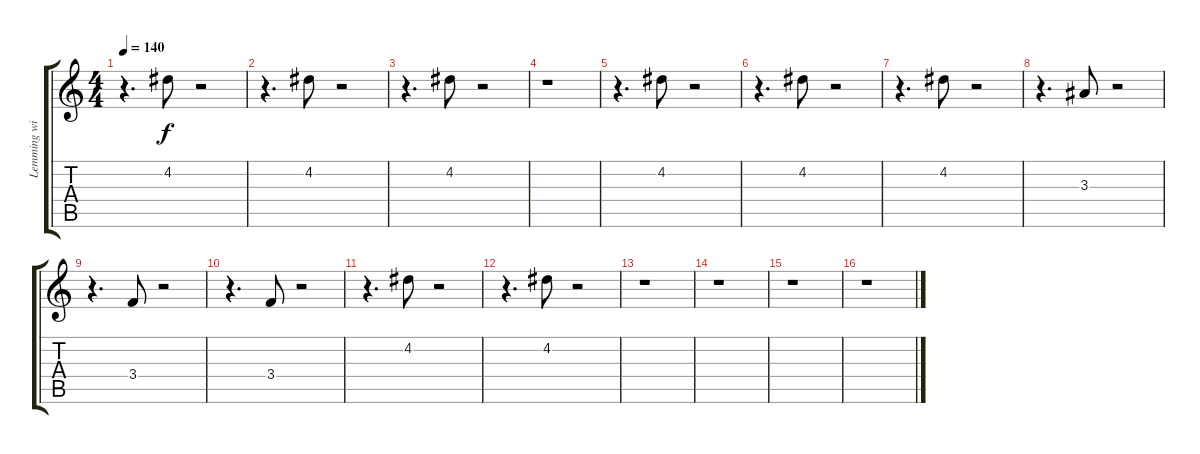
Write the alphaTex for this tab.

\track ("Lemming with Guitar 2" "Lemming wi") {instrument distortionguitar}
\staff {score tabs}
\tuning (E4 B3 G3 D3 A2 E2) {hide}
\ts (4 4)
\tempo 140
\clef g2
\ks c
r.4{d dy f} 4.2.8 r.2 |
r.4{d} 4.2.8 r.2 |
r.4{d} 4.2.8 r.2 |
r.1 |
r.4{d} 4.2.8 r.2 |
r.4{d} 4.2.8 r.2 |
r.4{d} 4.2.8 r.2 |
r.4{d} 3.3.8 r.2 |
r.4{d} 3.4.8 r.2 |
r.4{d} 3.4.8 r.2 |
r.4{d} 4.2.8 r.2 |
r.4{d} 4.2.8 r.2 |
r.1 |
r.1 |
r.1 |
r.1
